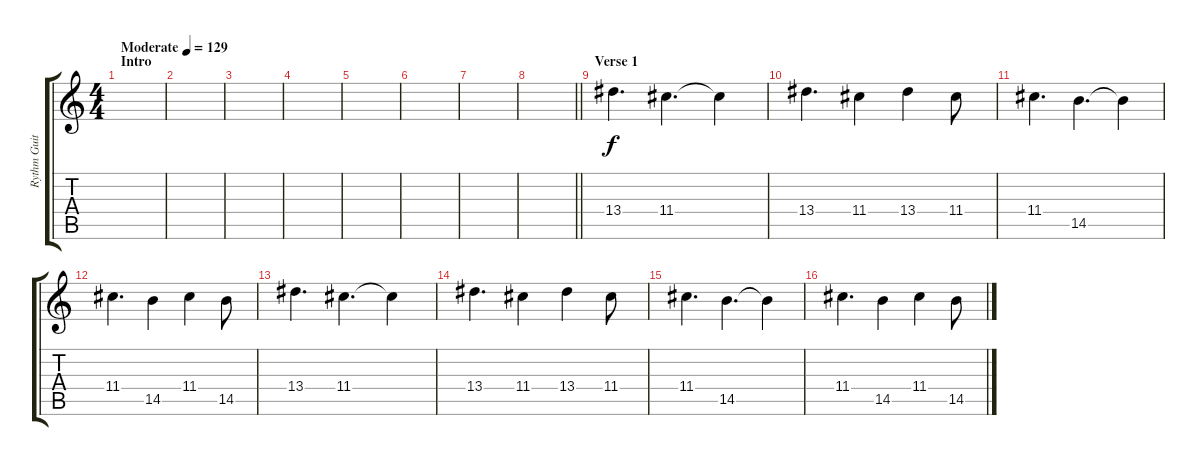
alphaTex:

\track ("Rythm Guitar" "Rythm Guit") {instrument overdrivenguitar}
\staff {score tabs}
\tuning (E4 B3 G3 D3 A2 E2) {hide}
\ts (4 4)
\section ("" "Intro")
\tempo (129 "Moderate")
\clef g2
\ks c
|
|
|
|
|
|
|
\barLineRight lightlight
|
\section ("" "Verse 1")
13.4.4{d} 11.4.4{d} 11.4{t}.4 |
13.4.4{d} 11.4.4 13.4.4 11.4.8 |
11.4.4{d} 14.5.4{d} 14.5{t}.4 |
11.4.4{d} 14.5.4 11.4.4 14.5.8 |
13.4.4{d} 11.4.4{d} 11.4{t}.4 |
13.4.4{d} 11.4.4 13.4.4 11.4.8 |
11.4.4{d} 14.5.4{d} 14.5{t}.4 |
11.4.4{d} 14.5.4 11.4.4 14.5.8
